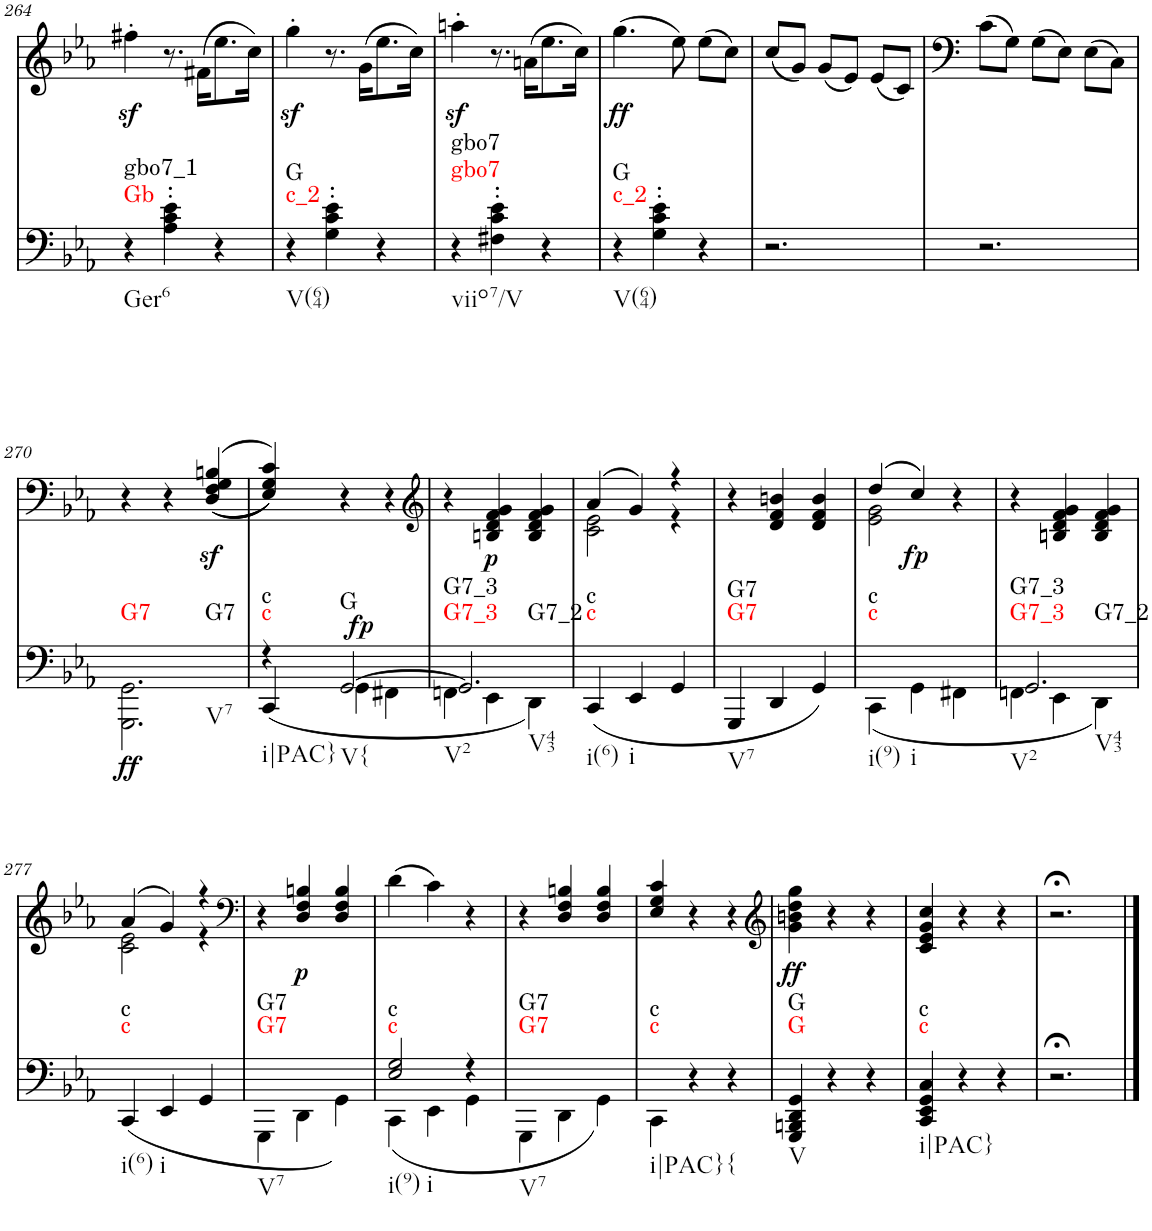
**kern	**dynam	**harte	**kern	**dynam
*part2	*part2	*part2	*part1	*part1
*staff2	*staff2	*	*staff1	*staff1
*I"piano	*	*	*I"piano	*
*I'Pno	*	*	*I'Pno	*
!!LO:PB:g=z
*clefF4	*	*	*clefG2	*
*k[b-e-a-]	*	*	*k[b-e-a-]	*
*c:	*	*	*c:	*
*M3/4	*	*	*M3/4	*
=264	=264	=264	=264	=264
!	!	!LO:H:n=1:kt=Gb	!	!
!	!	!LO:H:n=2:kt=gbo7_1	!	!
!	!	!LO:H:n=3:kt=Ger6	!	!
4r	.	N N N	4ff#Xz<'\	.
4A-\' 4c\' 4e-\'	.	.	8.r	.
.	.	.	(16f#X\KL	.
4r	.	.	8.ee-\	.
.	.	.	16cc\Jk)	.
=265	=265	=265	=265	=265
!	!	!LO:H:n=1:kt=c_2	!	!
!	!	!LO:H:n=2:kt=G	!	!
4r	.	N N	4ggz<'\	.
4G\' 4c\' 4e-\'	.	.	8.r	.
.	.	.	(16g\KL	.
4r	.	.	8.ee-\	.
.	.	.	16cc\Jk)	.
=266	=266	=266	=266	=266
!	!	!LO:H:n=1:kt=gbo7	!	!
!	!	!LO:H:n=2:kt=gbo7	!	!
4r	.	N N	4aanz<'\	.
4F#X\' 4c\' 4e-\'	.	.	8.r	.
.	.	.	(16an\KL	.
4r	.	.	8.ee-\	.
.	.	.	16cc\Jk)	.
=267	=267	=267	=267	=267
!	!	!LO:H:n=1:kt=c_2	!	!LO:DY:b
!	!	!LO:H:n=2:kt=G	!	!
4r	.	N N	(4.gg\	ff
4G\' 4c\' 4e-\'	.	.	.	.
.	.	.	8ee-\)	.
4r	.	.	(8ee-\L	.
.	.	.	8cc\J)	.
=268	=268	=268	=268	=268
2.r	.	.	(8cc/L	.
.	.	.	8g/J)	.
.	.	.	(8g/L	.
.	.	.	8e-/J)	.
.	.	.	(8e-/L	.
.	.	.	8c/J)	.
=269	=269	=269	=269	=269
2.r	.	.	(8c\L	.
.	.	.	8G\J)	.
.	.	.	(8G\L	.
.	.	.	8E-\J)	.
.	.	.	(8E-\L	.
.	.	.	8C\J)	.
!!LO:LB:g=z
=270	=270	=270	=270	=270
!	!LO:DY:b	!LO:H:n=1:kt=G7	!	!
!	!	!LO:H:n=2:kt=G7	!	!
2.GGG\ 2.GG\	ff	N N	4r	.
.	.	.	4r	.
.	.	.	(>((4D/z< 4F/z< 4G/z< 4Bn/z<	.
=271	=271	=271	=271	=271
*^	*	*	*	*
!	!	!	!LO:H:n=1:kt=c	!	!
!	!	!	!LO:H:n=2:kt=c	!	!
4r	(<4CC/	.	N N	4E-/ 4G/ 4c/)))	.
!	!	!LO:DY:a	!LO:H:kt=G	!	!
[2GG/	4GG\	fp	N	4r	.
.	4FF#X\	.	.	4r	.
=272	=272	=272	=272	=272	=272
*	*	*	*	*clefG2	*
!	!	!	!LO:H:n=1:kt=G7_3	!	!
!	!	!	!LO:H:n=2:kt=G7_3	!	!
!	!	!	!LO:H:n=3:kt=G7_2	!	!
2.GG/]	4FFn\	.	N N N	4r	.
!	!	!	!	!	!LO:DY:b
.	4EE-\	.	.	4Bn/ 4d/ 4f/ 4g/	p
.	4DD\)	.	.	4B/ 4d/ 4f/ 4g/	.
=273	=273	=273	=273	=273	=273
*	*	*	*	*^	*
!	!	!	!LO:H:n=1:kt=c	!	!	!
!	!	!	!LO:H:n=2:kt=c	!	!	!
*v	*v	*	*	*	*	*
(4CC/	.	N N	(4a-/	2c\ 2e-\	.
4EE-/	.	.	4g/)	.	.
4GG/	.	.	4r	4r	.
=274	=274	=274	=274	=274	=274
!	!	!LO:H:n=1:kt=G7	!	!	!
!	!	!LO:H:n=2:kt=G7	!	!	!
*	*	*	*v	*v	*
4GGG/	.	N N	4r	.
4DD/	.	.	4d/ 4f/ 4bn/	.
4GG/)	.	.	4d/ 4f/ 4b/	.
=275	=275	=275	=275	=275
*	*	*	*^	*
!	!	!LO:H:n=1:kt=c	!	!	!
!	!	!LO:H:n=2:kt=c	!	!	!
(<4CC\	.	N N	(4dd/	2e-\ 2g\	.
!	!	!	!	!	!LO:DY:b
4GG\	.	.	4cc/)	.	fp
4FF#X\	.	.	4r	4ryy	.
=276	=276	=276	=276	=276	=276
*^	*	*	*	*	*
!	!	!	!LO:H:n=1:kt=G7_3	!	!	!
!	!	!	!LO:H:n=2:kt=G7_3	!	!	!
!	!	!	!LO:H:n=3:kt=G7_2	!	!	!
*	*	*	*	*v	*v	*
2.GG/	4FFn\	.	N N N	4r	.
.	4EE-\	.	.	4Bn/ 4d/ 4f/ 4g/	.
.	4DD\)	.	.	4B/ 4d/ 4f/ 4g/	.
!!LO:LB:g=z
=277	=277	=277	=277	=277	=277
*	*	*	*	*^	*
!	!	!	!LO:H:n=1:kt=c	!	!	!
!	!	!	!LO:H:n=2:kt=c	!	!	!
*v	*v	*	*	*	*	*
(<4CC/	.	N N	(4a-/	2c\ 2e-\	.
4EE-/	.	.	4g/)	.	.
4GG/	.	.	4r	4r	.
*	*	*	*v	*v	*
=278	=278	=278	=278	=278
*	*	*	*clefF4	*
*	*	*	*^	*
!	!	!LO:H:n=1:kt=G7	!	!	!
!	!	!LO:H:n=2:kt=G7	!	!	!
*	*	*	*v	*v	*
4GGG\	.	N N	4r	.
!	!	!	!	!LO:DY:b
4DD\	.	.	4D/ 4F/ 4Bn/	p
4GG\)	.	.	4D/ 4F/ 4B/	.
=279	=279	=279	=279	=279
*^	*	*	*	*
!	!	!	!LO:H:n=1:kt=c	!	!
!	!	!	!LO:H:n=2:kt=c	!	!
2E-/ 2G/	(4CC\	.	N N	(4d\	.
.	4EE-\	.	.	4c\)	.
4r	4GG\	.	.	4r	.
=280	=280	=280	=280	=280	=280
!	!	!	!LO:H:n=1:kt=G7	!	!
!	!	!	!LO:H:n=2:kt=G7	!	!
*v	*v	*	*	*	*
4GGG\	.	N N	4r	.
4DD\	.	.	4D/ 4F/ 4Bn/	.
4GG\)	.	.	4D/ 4F/ 4B/	.
=281	=281	=281	=281	=281
!	!	!LO:H:n=1:kt=c	!	!
!	!	!LO:H:n=2:kt=c	!	!
4CC\	.	N N	4E-/ 4G/ 4c/	.
4r	.	.	4r	.
4r	.	.	4r	.
=282	=282	=282	=282	=282
*	*	*	*clefG2	*
!	!	!LO:H:n=1:kt=G	!	!LO:DY:b
!	!	!LO:H:n=2:kt=G	!	!
4GGG/ 4BBBn/ 4DD/ 4GG/	.	N N	4g\ 4bn\ 4dd\ 4gg\	ff
4r	.	.	4r	.
4r	.	.	4r	.
=283	=283	=283	=283	=283
!	!	!LO:H:n=1:kt=c	!	!
!	!	!LO:H:n=2:kt=c	!	!
4CC/ 4EE-/ 4GG/ 4C/	.	N N	4c/ 4e-/ 4g/ 4cc/	.
4r	.	.	4r	.
4r	.	.	4r	.
=284	=284	=284	=284	=284
2.r;<	.	.	2.r;<	.
==	==	==	==	==
*-	*-	*-	*-	*-
